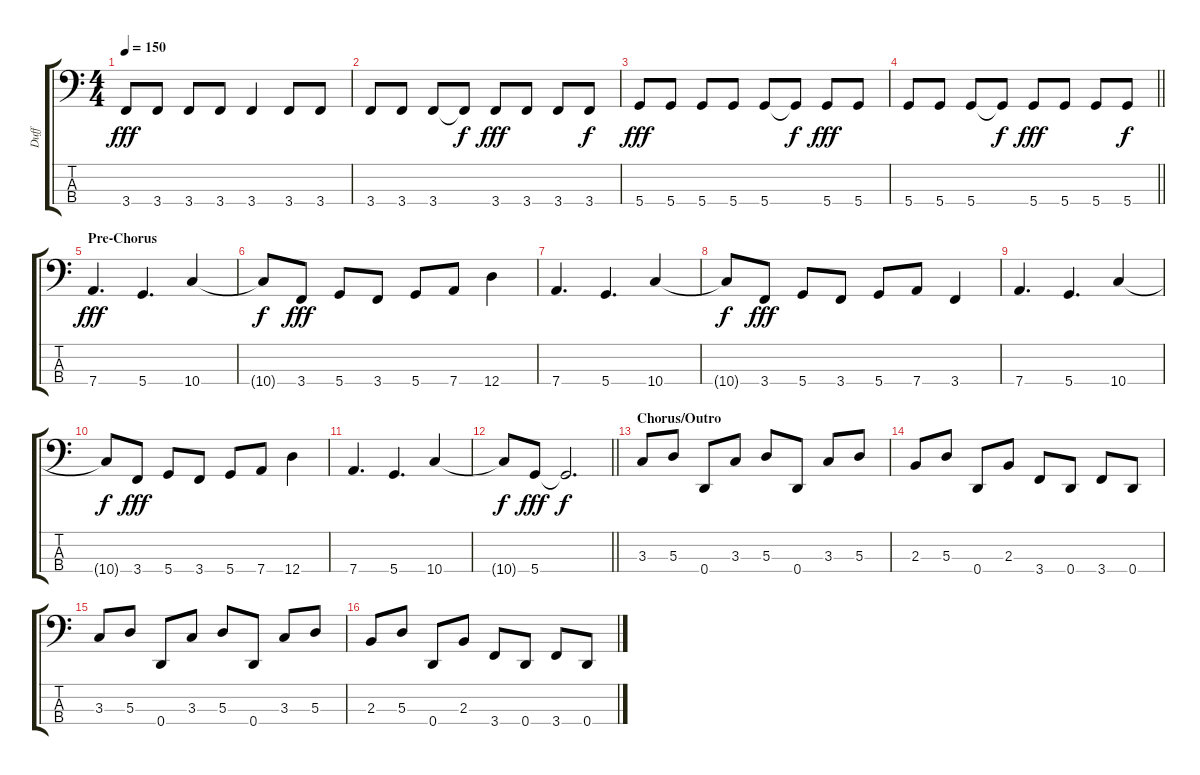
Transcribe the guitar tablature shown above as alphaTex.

\track ("Duff" "Duff") {instrument electricbasspick}
\staff {score tabs}
\tuning (G2 D2 A1 D1) {hide}
\ts (4 4)
\tempo 150
\clef f4
\ks c
3.4.8{dy fff} 3.4.8 3.4.8 3.4.8 3.4.4 3.4.8 3.4.8 |
3.4.8 3.4.8 3.4.8 3.4{t}.8{dy f} 3.4.8{dy fff} 3.4.8 3.4.8 3.4.8{dy f} |
5.4.8{dy fff} 5.4.8 5.4.8 5.4.8 5.4.8 5.4{t}.8{dy f} 5.4.8{dy fff} 5.4.8 |
\barLineRight lightlight
5.4.8 5.4.8 5.4.8 5.4{t}.8{dy f} 5.4.8{dy fff} 5.4.8 5.4.8 5.4.8{dy f} |
\section ("" "Pre-Chorus")
7.4.4{d dy fff} 5.4.4{d} 10.4.4 |
10.4{t}.8{dy f} 3.4.8{dy fff} 5.4.8 3.4.8 5.4.8 7.4.8 12.4.4 |
7.4.4{d} 5.4.4{d} 10.4.4 |
10.4{t}.8{dy f} 3.4.8{dy fff} 5.4.8 3.4.8 5.4.8 7.4.8 3.4.4 |
7.4.4{d} 5.4.4{d} 10.4.4 |
10.4{t}.8{dy f} 3.4.8{dy fff} 5.4.8 3.4.8 5.4.8 7.4.8 12.4.4 |
7.4.4{d} 5.4.4{d} 10.4.4 |
\barLineRight lightlight
10.4{t}.8{dy f} 5.4.8{dy fff} 5.4{t}.2{d dy f} |
\section ("" "Chorus/Outro")
3.3.8 5.3.8 0.4.8 3.3.8 5.3.8 0.4.8 3.3.8 5.3.8 |
2.3.8 5.3.8 0.4.8 2.3.8 3.4.8 0.4.8 3.4.8 0.4.8 |
3.3.8 5.3.8 0.4.8 3.3.8 5.3.8 0.4.8 3.3.8 5.3.8 |
2.3.8 5.3.8 0.4.8 2.3.8 3.4.8 0.4.8 3.4.8 0.4.8
